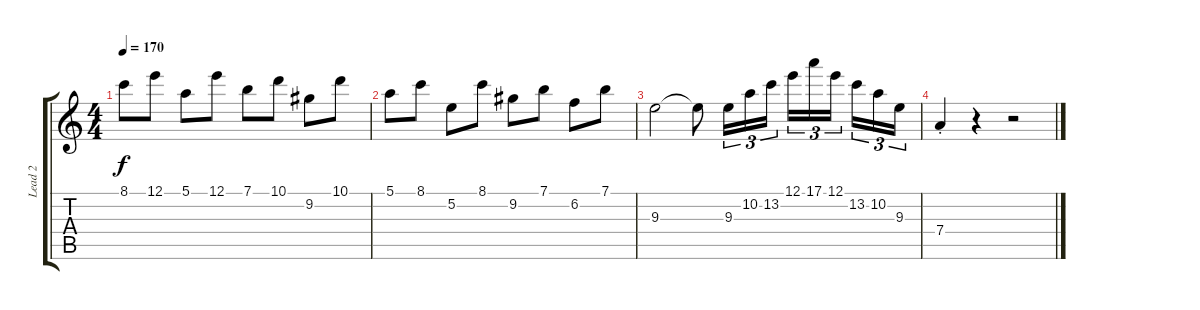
\track ("Lead 2" "Lead 2") {instrument distortionguitar}
\staff {score tabs}
\tuning (E4 B3 G3 D3 A2 E2) {hide}
\ts (4 4)
\tempo 170
\clef g2
\ks c
8.1.8{dy f} 12.1.8 5.1.8 12.1.8 7.1.8 10.1.8 9.2.8 10.1.8 |
5.1.8 8.1.8 5.2.8 8.1.8 9.2.8 7.1.8 6.2.8 7.1.8 |
9.3.2 9.3{t}.8 9.3.16{tu (3 2)} 10.2.16{tu (3 2)} 13.2.16{tu (3 2)} 12.1.16{tu (3 2)} 17.1.16{tu (3 2)} 12.1.16{tu (3 2) beam splitsecondary} 13.2.16{tu (3 2)} 10.2.16{tu (3 2)} 9.3.16{tu (3 2)} |
7.4{st}.4 r.4 r.2
